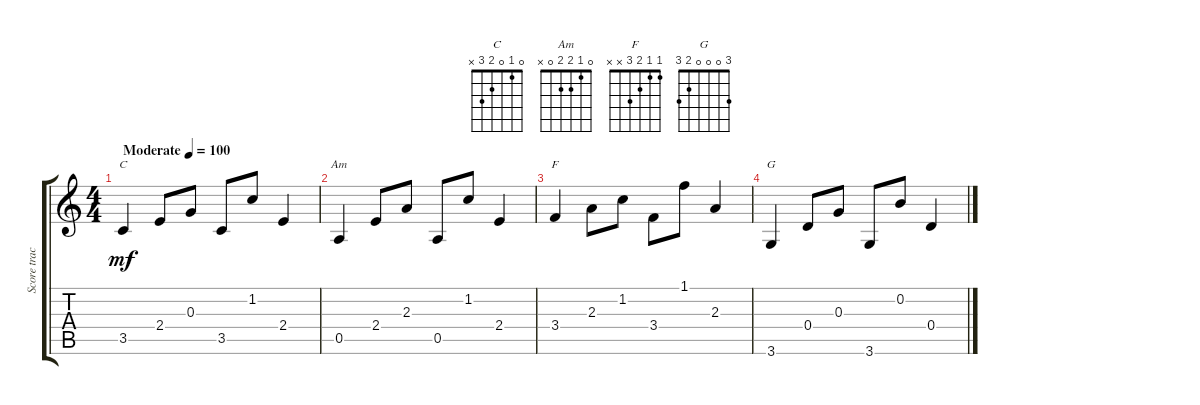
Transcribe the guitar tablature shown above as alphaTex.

\track ("Score track 1" "Score trac") {instrument acousticguitarsteel}
\staff {score tabs}
\tuning (E4 B3 G3 D3 A2 E2) {hide}
\chord ("C" 0 1 0 2 3 x)
\chord ("Am" 0 1 2 2 0 x)
\chord ("F" 1 1 2 3 x x)
\chord ("G" 3 0 0 0 2 3)
\ts (4 4)
\tempo (100 "Moderate")
\clef g2
\ks c
3.5.4{ch "C" dy mf instrument acousticguitarsteel} 2.4.8 0.3.8 3.5.8 1.2.8 2.4.4 |
0.5.4{ch "Am"} 2.4.8 2.3.8 0.5.8 1.2.8 2.4.4 |
3.4.4{ch "F"} 2.3.8 1.2.8 3.4.8 1.1.8 2.3.4 |
3.6.4{ch "G"} 0.4.8 0.3.8 3.6.8 0.2.8 0.4.4
